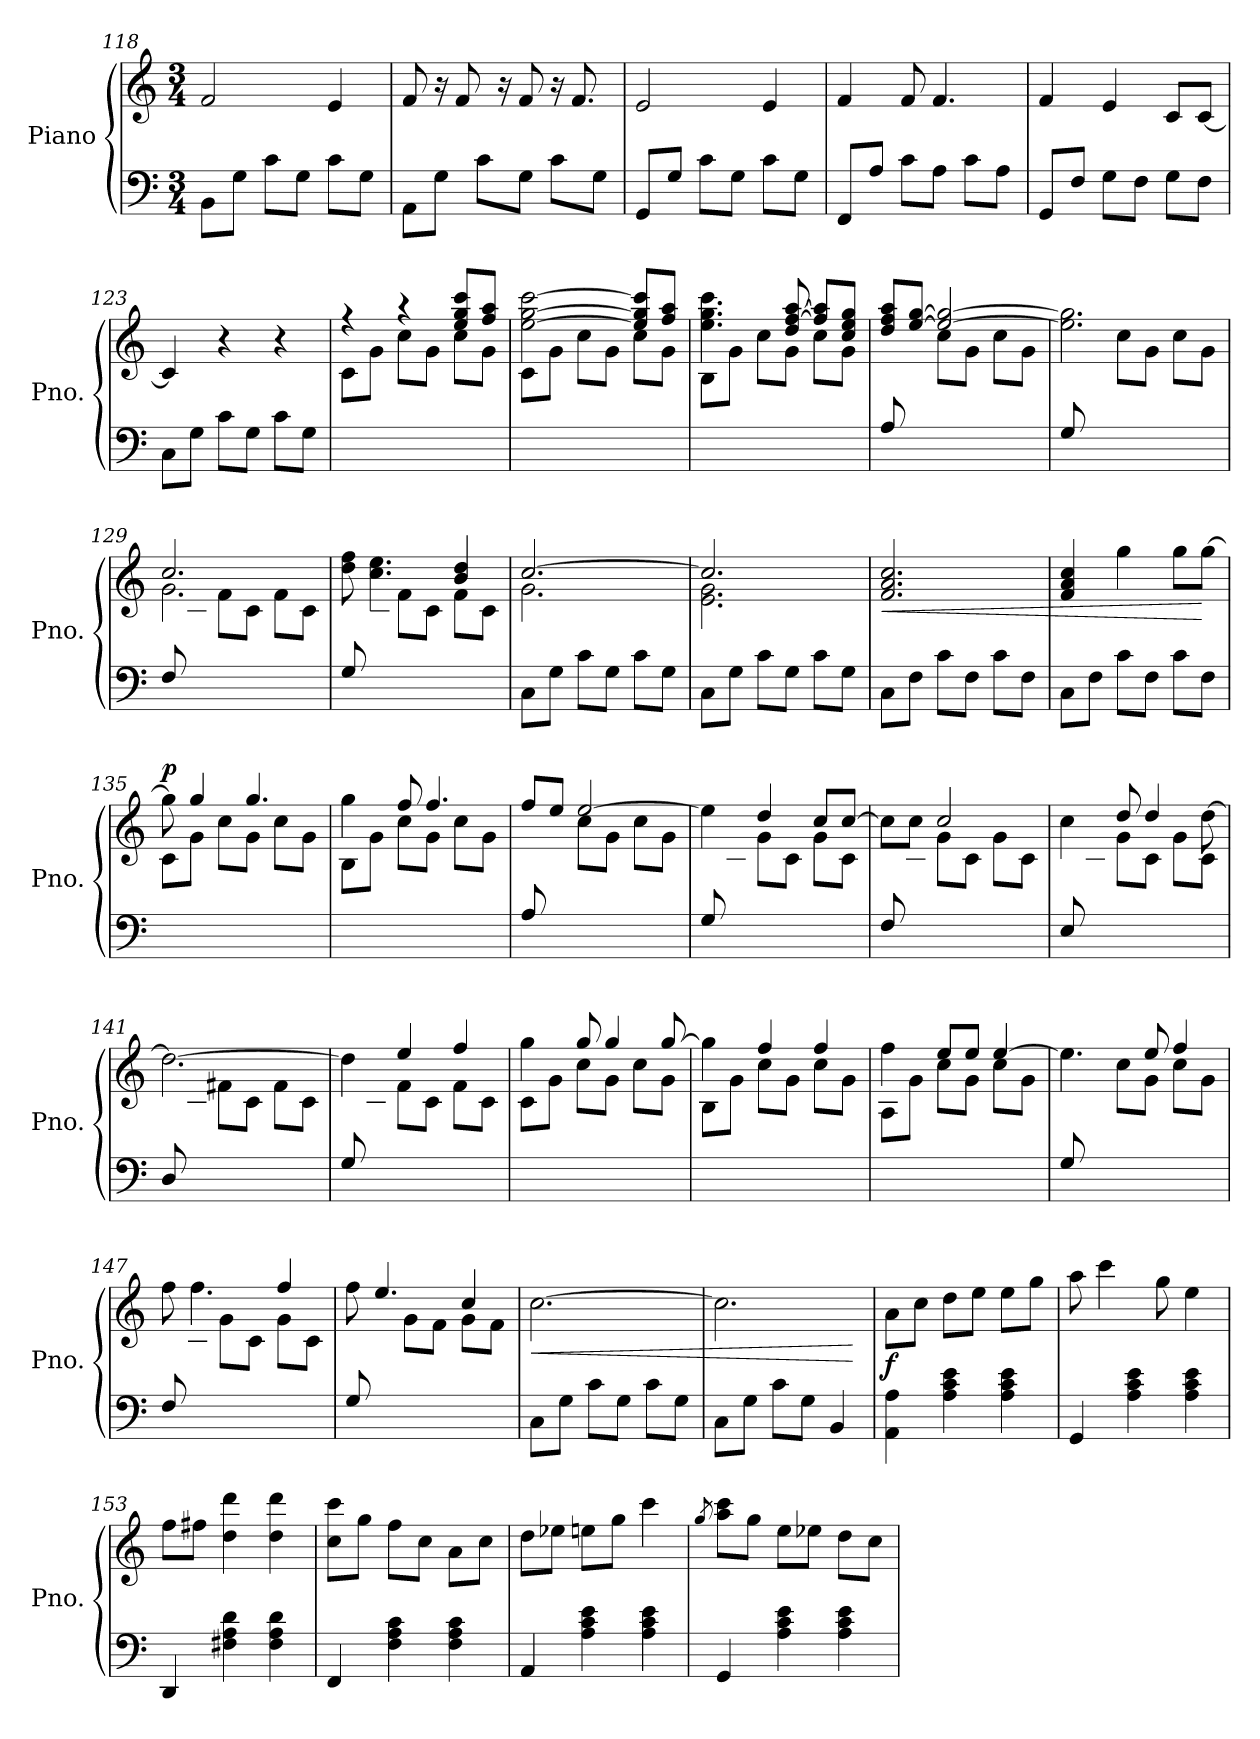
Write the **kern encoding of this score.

**kern	**kern	**dynam
*part1	*part1	*part1
*staff2	*staff1	*staff1/2
*I"Piano	*	*
*I'Pno.	*	*
*clefF4	*clefG2	*
*k[]	*k[]	*
*M3/4	*M3/4	*
=118	=118	=118
8BB\L	2f/	.
8G\J	.	.
8c\L	.	.
8G\J	.	.
8c\L	4e/	.
8G\J	.	.
!!LO:LB:g=z
=119	=119	=119
8AA\L	8f/	.
8G\J	16r	.
.	8f/	.
8c\L	.	.
.	16r	.
8G\J	8f/	.
8c\L	16r	.
.	8.f/	.
8G\J	.	.
=120	=120	=120
8GG/L	2e/	.
8G/J	.	.
8c\L	.	.
8G\J	.	.
8c\L	4e/	.
8G\J	.	.
=121	=121	=121
8FF/L	4f/	.
8A/J	.	.
8c\L	8f/	.
8A\J	4.f/	.
8c\L	.	.
8A\J	.	.
=122	=122	=122
8GG/L	4f/	.
8F/J	.	.
8G\L	4e/	.
8F\J	.	.
8G\L	8c/L	.
8F\J	[8c/J	.
=123	=123	=123
8C\L	4c/]	.
8G\J	.	.
8c\L	4r	.
8G\J	.	.
8c\L	4r	.
8G\J	.	.
=124	=124	=124
*	*^	*
2.ryy	4rff	8c\L	.
.	.	8g\J	.
.	4raa	8cc\L	.
.	.	8g\J	.
.	8ee/ 8gg/ 8ccc/L	8cc\L	.
.	8ff/ 8aa/J	8g\J	.
!!LO:LB:g=z	!!
=125	=125	=125	=125
2.ryy	[2ee\ [2gg\ [2ccc\	8c\L	.
.	.	8g\J	.
.	.	8cc\L	.
.	.	8g\J	.
.	8ee/] 8gg/] 8ccc/]L	8cc\L	.
.	8ff/ 8aa/J	8g\J	.
=126	=126	=126	=126
2.ryy	4.ee\ 4.gg\ 4.ccc\	8B\L	.
.	.	8g\J	.
.	.	8cc\L	.
.	8dd/ [8ff/ [8aa/	8g\J	.
.	8ff/] 8aa/]L	8cc\L	.
.	8cc/ 8ee/ 8gg/J	8g\J	.
=127	=127	=127	=127
8A/L	8dd/ 8ff/ 8aa/L	8ryy	.
2ryy	[8ee/ [8gg/J	8g\J	.
.	2ee/_ 2gg/_	8cc\L	.
.	.	8g\J	.
.	.	8cc\L	.
8ryy	.	8g\J	.
=128	=128	=128	=128
8G/L	2.ee\] 2.gg\]	8ryy	.
2ryy	.	8g\J	.
.	.	8cc\L	.
.	.	8g\J	.
.	.	8cc\L	.
8ryy	.	8g\J	.
=129	=129	=129	=129
*	*	*^	*
8F/L	2.cc/	2.g\	8ryy	.
2ryy	.	.	8c\J	.
.	.	.	8f\L	.
.	.	.	8c\J	.
.	.	.	8f\L	.
8ryy	.	.	8c\J	.
*	*	*v	*v	*
=130	=130	=130	=130
8G/L	8dd\ 8ff\	8ryy	.
2ryy	4.cc\ 4.ee\	8c\J	.
.	.	8f\L	.
.	.	8c\J	.
.	4b/ 4dd/	8f\L	.
8ryy	.	8c\J	.
!!LO:LB:g=z	!!
=131	=131	=131	=131
8C\L	[2.cc/	2.g\	.
8G\J	.	.	.
8c\L	.	.	.
8G\J	.	.	.
8c\L	.	.	.
8G\J	.	.	.
=132	=132	=132	=132
8C\L	2.cc/]	2.e\ 2.g\	.
8G\J	.	.	.
8c\L	.	.	.
8G\J	.	.	.
8c\L	.	.	.
8G\J	.	.	.
*	*v	*v	*
=133	=133	=133
!	!	!LO:HP:b
8C\L	2.f/ 2.a/ 2.cc/	<
8F\J	.	.
8c\L	.	.
8F\J	.	.
8c\L	.	.
8F\J	.	.
=134	=134	=134
8C\L	4f/ 4a/ 4cc/	.
8F\J	.	.
8c\L	4gg\	.
8F\J	.	.
8c\L	8gg\L	.
8F\J	[8gg\J	[
=135	=135	=135
*	*^	*
!	!	!	!LO:DY:a
2.ryy	8gg\]	8c\L	p
.	4gg/	8g\J	.
.	.	8cc\L	.
.	4.gg/	8g\J	.
.	.	8cc\L	.
.	.	8g\J	.
=136	=136	=136	=136
2.ryy	4gg\	8B\L	.
.	.	8g\J	.
.	8ff/	8cc\L	.
.	4.ff/	8g\J	.
.	.	8cc\L	.
.	.	8g\J	.
=137	=137	=137	=137
8A/L	8ff/L	8ryy	.
2ryy	8ee/J	8g\J	.
.	[2ee/	8cc\L	.
.	.	8g\J	.
.	.	8cc\L	.
8ryy	.	8g\J	.
!!LO:PB:g=z	!!
=138	=138	=138	=138
8G/L	4ee\]	8ryy	.
2ryy	.	8c\J	.
.	4dd/	8g\L	.
.	.	8c\J	.
.	8cc/L	8g\L	.
8ryy	[8cc/J	8c\J	.
=139	=139	=139	=139
8F/L	8cc\L]	8ryy	.
2ryy	8cc\J	8c\J	.
.	2cc/	8g\L	.
.	.	8c\J	.
.	.	8g\L	.
8ryy	.	8c\J	.
=140	=140	=140	=140
8E/L	4cc\	8ryy	.
2ryy	.	8c\J	.
.	8dd/	8g\L	.
.	4dd/	8c\J	.
.	.	8g\L	.
8ryy	[8dd\	8c\J	.
=141	=141	=141	=141
8D/L	2.dd\_	8ryy	.
2ryy	.	8c\J	.
.	.	8f#X\L	.
.	.	8c\J	.
.	.	8f#\L	.
8ryy	.	8c\J	.
=142	=142	=142	=142
8G/L	4dd\]	8ryy	.
2ryy	.	8c\J	.
.	4ee/	8f\L	.
.	.	8c\J	.
.	4ff/	8f\L	.
8ryy	.	8c\J	.
=143	=143	=143	=143
2.ryy	4gg\	8c\L	.
.	.	8g\J	.
.	8gg/	8cc\L	.
.	4gg/	8g\J	.
.	.	8cc\L	.
.	[8gg/	8g\J	.
=144	=144	=144	=144
2.ryy	4gg\]	8B\L	.
.	.	8g\J	.
.	4ff/	8cc\L	.
.	.	8g\J	.
.	4ff/	8cc\L	.
.	.	8g\J	.
!!LO:LB:g=z	!!
=145	=145	=145	=145
2.ryy	4ff\	8A\L	.
.	.	8g\J	.
.	8ee/L	8cc\L	.
.	8ee/J	8g\J	.
.	[4ee/	8cc\L	.
.	.	8g\J	.
=146	=146	=146	=146
8G/L	4.ee\]	8ryy	.
2ryy	.	8g\J	.
.	.	8cc\L	.
.	8ee/	8g\J	.
.	4ff/	8cc\L	.
8ryy	.	8g\J	.
=147	=147	=147	=147
8F/L	8ff\	8ryy	.
2ryy	4.ff\	8c\J	.
.	.	8g\L	.
.	.	8c\J	.
.	4ff/	8g\L	.
8ryy	.	8c\J	.
=148	=148	=148	=148
8G/L	8ff\	8ryy	.
2ryy	4.ee/	8f\J	.
.	.	8g\L	.
.	.	8f\J	.
.	4cc/	8g\L	.
8ryy	.	8f\J	.
=149	=149	=149	=149
!	!	!	!LO:HP:b
*	*v	*v	*
8C\L	[2.cc\	<
8G\J	.	.
8c\L	.	.
8G\J	.	.
8c\L	.	.
8G\J	.	.
=150	=150	=150
8C\L	2.cc\]	.
8G\J	.	.
8c\L	.	.
8G\J	.	.
4BB/	.	.
.	.	[
=151	=151	=151
!	!	!LO:DY:b
4AA\ 4A\	8a\L	f
.	8cc\J	.
4A\ 4c\ 4e\	8dd\L	.
.	8ee\J	.
4A\ 4c\ 4e\	8ee\L	.
.	8gg\J	.
!!LO:LB:g=z
=152	=152	=152
4GG/	8aa\	.
.	4ccc\	.
4A\ 4c\ 4e\	.	.
.	8gg\	.
4A\ 4c\ 4e\	4ee\	.
=153	=153	=153
4DD/	8ff\L	.
.	8ff#X\J	.
4F#X\ 4A\ 4d\	4dd\ 4ddd\	.
4F#\ 4A\ 4d\	4dd\ 4ddd\	.
=154	=154	=154
4FF/	8cc\ 8ccc\L	.
.	8gg\J	.
4F\ 4A\ 4c\	8ff\L	.
.	8cc\J	.
4F\ 4A\ 4c\	8a\L	.
.	8cc\J	.
=155	=155	=155
4AA/	8dd\L	.
.	8ee-X\J	.
4A\ 4c\ 4e\	8een\L	.
.	8gg\J	.
4A\ 4c\ 4e\	4ccc\	.
=156	=156	=156
.	8qgg/	.
4GG/	8aa\ 8ccc\L	.
.	8gg\J	.
4A\ 4c\ 4e\	8ee\L	.
.	8ee-X\J	.
4A\ 4c\ 4e\	8dd\L	.
.	8cc\J	.
=	=	=
*-	*-	*-
